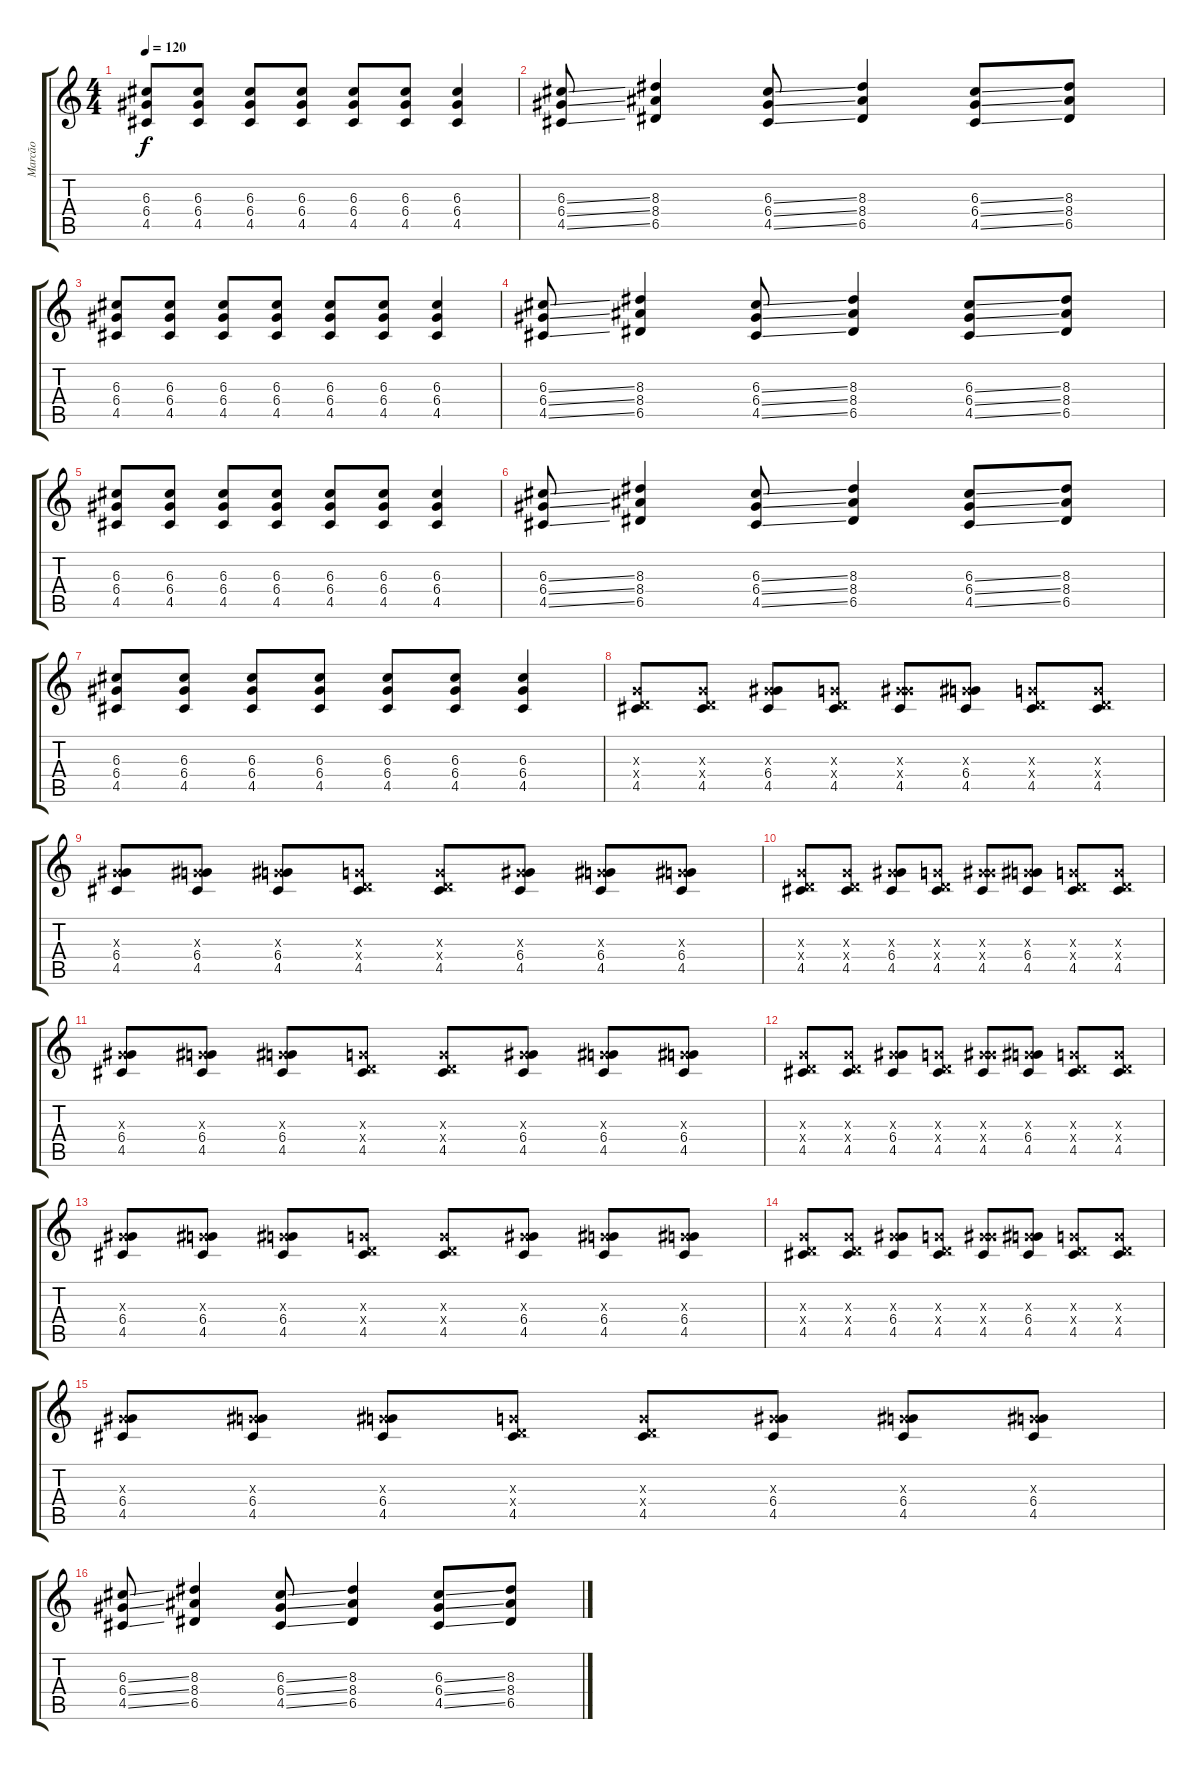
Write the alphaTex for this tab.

\track ("Marcão" "Marcão") {instrument overdrivenguitar}
\staff {score tabs}
\tuning (E4 B3 G3 D3 A2 E2) {hide}
\ts (4 4)
\tempo 120
\clef g2
\ks c
(6.3 6.4 4.5).8{dy f} (6.3 6.4 4.5).8 (6.3 6.4 4.5).8 (6.3 6.4 4.5).8 (6.3 6.4 4.5).8 (6.3 6.4 4.5).8 (6.3 6.4 4.5).4 |
(6.3{ss} 6.4{ss} 4.5{ss}).8 (8.3 8.4 6.5).4 (6.3{ss} 6.4{ss} 4.5{ss}).8 (8.3 8.4 6.5).4 (6.3{ss} 6.4{ss} 4.5{ss}).8 (8.3 8.4 6.5).8 |
(6.3 6.4 4.5).8 (6.3 6.4 4.5).8 (6.3 6.4 4.5).8 (6.3 6.4 4.5).8 (6.3 6.4 4.5).8 (6.3 6.4 4.5).8 (6.3 6.4 4.5).4 |
(6.3{ss} 6.4{ss} 4.5{ss}).8 (8.3 8.4 6.5).4 (6.3{ss} 6.4{ss} 4.5{ss}).8 (8.3 8.4 6.5).4 (6.3{ss} 6.4{ss} 4.5{ss}).8 (8.3 8.4 6.5).8 |
(6.3 6.4 4.5).8 (6.3 6.4 4.5).8 (6.3 6.4 4.5).8 (6.3 6.4 4.5).8 (6.3 6.4 4.5).8 (6.3 6.4 4.5).8 (6.3 6.4 4.5).4 |
(6.3{ss} 6.4{ss} 4.5{ss}).8 (8.3 8.4 6.5).4 (6.3{ss} 6.4{ss} 4.5{ss}).8 (8.3 8.4 6.5).4 (6.3{ss} 6.4{ss} 4.5{ss}).8 (8.3 8.4 6.5).8 |
(6.3 6.4 4.5).8 (6.3 6.4 4.5).8 (6.3 6.4 4.5).8 (6.3 6.4 4.5).8 (6.3 6.4 4.5).8 (6.3 6.4 4.5).8 (6.3 6.4 4.5).4 |
(0.3{x} 0.4{x} 4.5).8 (0.3{x} 0.4{x} 4.5).8 (0.3{x} 6.4 4.5).8 (0.3{x} 0.4{x} 4.5).8 (0.3{x} 6.4{x} 4.5).8 (0.3{x} 6.4 4.5).8 (0.3{x} 0.4{x} 4.5).8 (0.3{x} 0.4{x} 4.5).8 |
(0.3{x} 6.4 4.5).8 (0.3{x} 6.4 4.5).8 (0.3{x} 6.4 4.5).8 (0.3{x} 0.4{x} 4.5).8 (0.3{x} 0.4{x} 4.5).8 (0.3{x} 6.4 4.5).8 (0.3{x} 6.4 4.5).8 (0.3{x} 6.4 4.5).8 |
(0.3{x} 0.4{x} 4.5).8 (0.3{x} 0.4{x} 4.5).8 (0.3{x} 6.4 4.5).8 (0.3{x} 0.4{x} 4.5).8 (0.3{x} 6.4{x} 4.5).8 (0.3{x} 6.4 4.5).8 (0.3{x} 0.4{x} 4.5).8 (0.3{x} 0.4{x} 4.5).8 |
(0.3{x} 6.4 4.5).8 (0.3{x} 6.4 4.5).8 (0.3{x} 6.4 4.5).8 (0.3{x} 0.4{x} 4.5).8 (0.3{x} 0.4{x} 4.5).8 (0.3{x} 6.4 4.5).8 (0.3{x} 6.4 4.5).8 (0.3{x} 6.4 4.5).8 |
(0.3{x} 0.4{x} 4.5).8 (0.3{x} 0.4{x} 4.5).8 (0.3{x} 6.4 4.5).8 (0.3{x} 0.4{x} 4.5).8 (0.3{x} 6.4{x} 4.5).8 (0.3{x} 6.4 4.5).8 (0.3{x} 0.4{x} 4.5).8 (0.3{x} 0.4{x} 4.5).8 |
(0.3{x} 6.4 4.5).8 (0.3{x} 6.4 4.5).8 (0.3{x} 6.4 4.5).8 (0.3{x} 0.4{x} 4.5).8 (0.3{x} 0.4{x} 4.5).8 (0.3{x} 6.4 4.5).8 (0.3{x} 6.4 4.5).8 (0.3{x} 6.4 4.5).8 |
(0.3{x} 0.4{x} 4.5).8 (0.3{x} 0.4{x} 4.5).8 (0.3{x} 6.4 4.5).8 (0.3{x} 0.4{x} 4.5).8 (0.3{x} 6.4{x} 4.5).8 (0.3{x} 6.4 4.5).8 (0.3{x} 0.4{x} 4.5).8 (0.3{x} 0.4{x} 4.5).8 |
(0.3{x} 6.4 4.5).8 (0.3{x} 6.4 4.5).8 (0.3{x} 6.4 4.5).8 (0.3{x} 0.4{x} 4.5).8 (0.3{x} 0.4{x} 4.5).8 (0.3{x} 6.4 4.5).8 (0.3{x} 6.4 4.5).8 (0.3{x} 6.4 4.5).8 |
(6.3{ss} 6.4{ss} 4.5{ss}).8 (8.3 8.4 6.5).4 (6.3{ss} 6.4{ss} 4.5{ss}).8 (8.3 8.4 6.5).4 (6.3{ss} 6.4{ss} 4.5{ss}).8 (8.3 8.4 6.5).8
